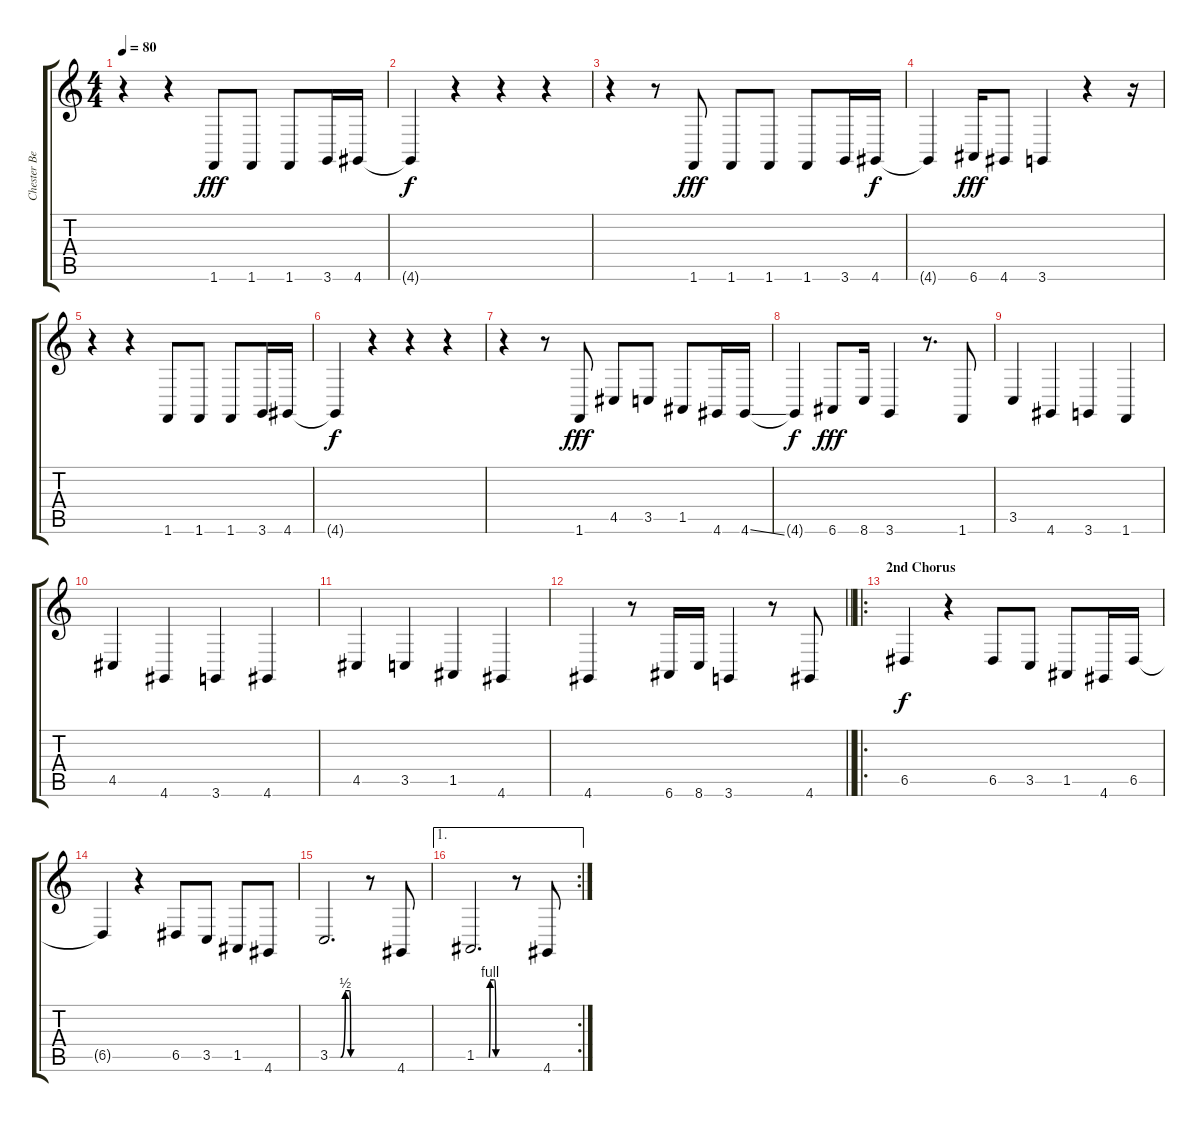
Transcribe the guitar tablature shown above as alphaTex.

\track ("Chester Bennington (Voce)" "Chester Be") {instrument oboe}
\staff {score tabs}
\tuning (E4 B3 G3 D3 A2 E2) {hide}
\ts (4 4)
\tempo 80
\clef g2
\ks c
r.4{dy f} r.4 1.6.8{dy fff} 1.6.8 1.6.8 3.6.16 4.6.16 |
4.6{t}.4{dy f} r.4 r.4 r.4 |
r.4 r.8 1.6.8{dy fff} 1.6.8 1.6.8 1.6.8 3.6.16 4.6.16{dy f} |
4.6{t}.4 6.6.16{dy fff} 4.6.8 3.6.4 r.4 r.16 |
r.4 r.4 1.6.8 1.6.8 1.6.8 3.6.16 4.6.16 |
4.6{t}.4{dy f} r.4 r.4 r.4 |
r.4 r.8 1.6.8{dy fff} 4.5.8 3.5.8 1.5.8 4.6.16 4.6{ss}.16 |
4.6{t}.4{dy f} 6.6.8{dy fff} 8.6.16 3.6.4 r.8{d} 1.6.8 |
3.5.4 4.6.4 3.6.4 1.6.4 |
4.5.4 4.6.4 3.6.4 4.6.4 |
4.5.4 3.5.4 1.5.4 4.6.4 |
\barLineRight lightlight
4.6.4 r.8 6.6.16 8.6.16 3.6.4 r.8 4.6.8 |
\ro
\section ("" "2nd Chorus")
6.5.4{dy f} r.4 6.5.8 3.5.8 1.5.8 4.6.16 6.5.16 |
6.5{t}.4 r.4 6.5.8 3.5.8 1.5.8 4.6.8 |
3.5{be (custom 0 0 15 0 20 0 29 2 37 2 39 0 45 0 60 0)}.2{d} r.8 4.6.8 |
\ae 1
\rc 2
1.5{be (custom 0 0 24 0 26 4 32 4 34 4 37 0 60 0)}.2{d} r.8 4.6.8
